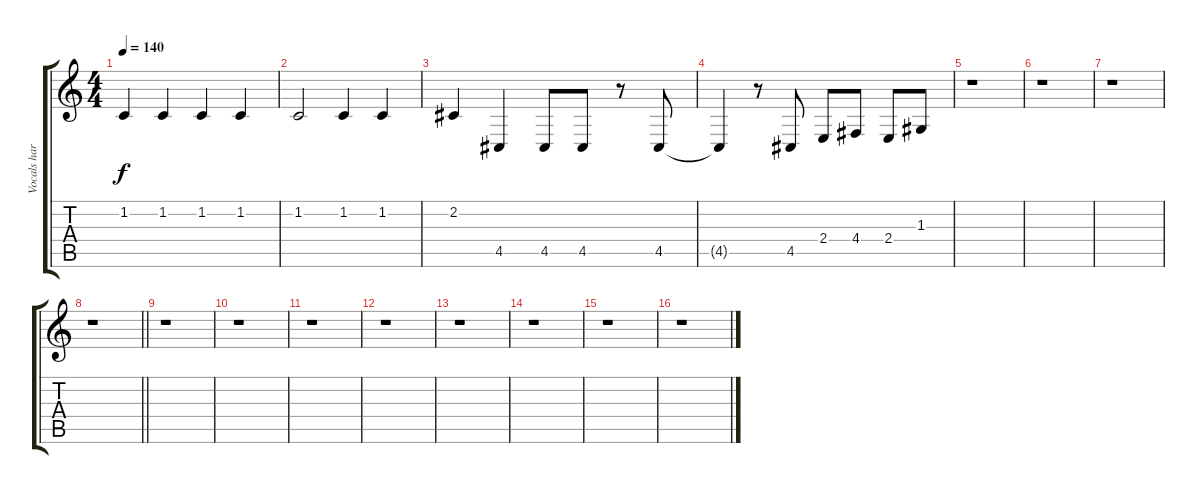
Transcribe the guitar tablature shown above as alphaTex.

\track ("Vocals harmonies" "Vocals har") {instrument viola}
\staff {score tabs}
\tuning (E4 B3 G3 D3 A2 E2) {hide}
\ts (4 4)
\tempo 140
\clef g2
\ks c
1.2.4{dy f} 1.2.4 1.2.4 1.2.4 |
1.2.2 1.2.4 1.2.4 |
2.2.4 4.5.4 4.5.8 4.5.8 r.8 4.5.8 |
4.5{t}.4 r.8 4.5.8 2.4.8 4.4.8 2.4.8 1.3.8 |
r.1 |
r.1 |
r.1 |
\barLineRight lightlight
r.1 |
r.1 |
r.1 |
r.1 |
r.1 |
r.1 |
r.1 |
r.1 |
r.1
